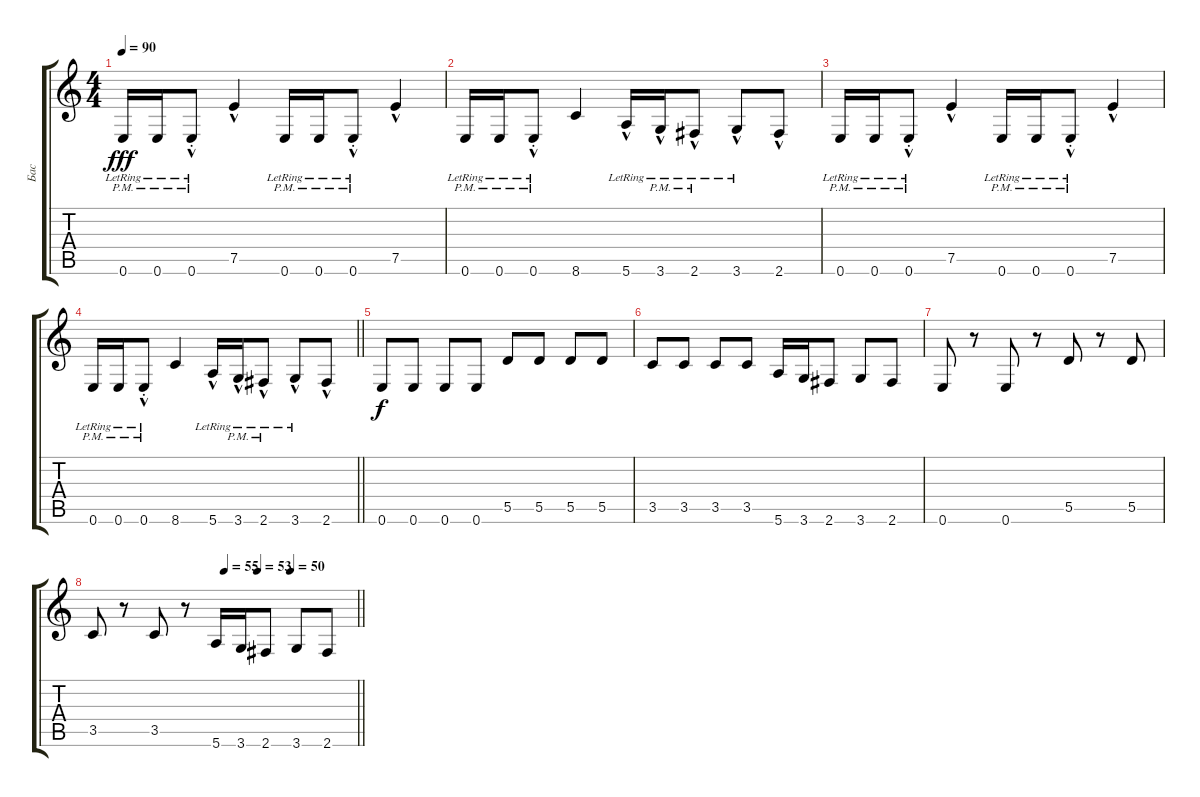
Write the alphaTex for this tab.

\track ("Бас" "Бас") {instrument slapbass2}
\staff {score tabs}
\tuning (E4 B3 G3 D3 A2 E2) {hide}
\ts (4 4)
\tempo 90
\clef g2
\ks c
0.6{pm lr}.16{dy fff} 0.6{pm lr}.16 0.6{hac pm st lr}.8 7.5{hac}.4 0.6{pm lr}.16 0.6{pm lr}.16 0.6{hac pm st lr}.8 7.5{hac}.4 |
0.6{pm lr}.16 0.6{pm lr}.16 0.6{hac pm st lr}.8 8.6.4 5.6{hac lr}.16 3.6{hac pm lr}.16 2.6{hac pm lr}.8 3.6{hac lr}.8 2.6{hac}.8 |
0.6{pm lr}.16 0.6{pm lr}.16 0.6{hac pm st lr}.8 7.5{hac}.4 0.6{pm lr}.16 0.6{pm lr}.16 0.6{hac pm st lr}.8 7.5{hac}.4 |
\barLineRight lightlight
0.6{pm lr}.16 0.6{pm lr}.16 0.6{hac pm st lr}.8 8.6.4 5.6{hac lr}.16 3.6{hac pm lr}.16 2.6{hac pm lr}.8 3.6{hac lr}.8 2.6{hac}.8 |
\section ("" "")
0.6.8{dy f} 0.6.8 0.6.8 0.6.8 5.5.8 5.5.8 5.5.8 5.5.8 |
3.5.8 3.5.8 3.5.8 3.5.8 5.6.16 3.6.16 2.6.8 3.6.8 2.6.8 |
0.6.8 r.8 0.6.8 r.8 5.5.8 r.8 5.5.8 |
\tempo (55 0.5)
\tempo (53 0.625)
\tempo (50 0.75)
\barLineRight lightlight
3.5.8 r.8 3.5.8 r.8 5.6.16 3.6.16 2.6.8 3.6.8 2.6.8
